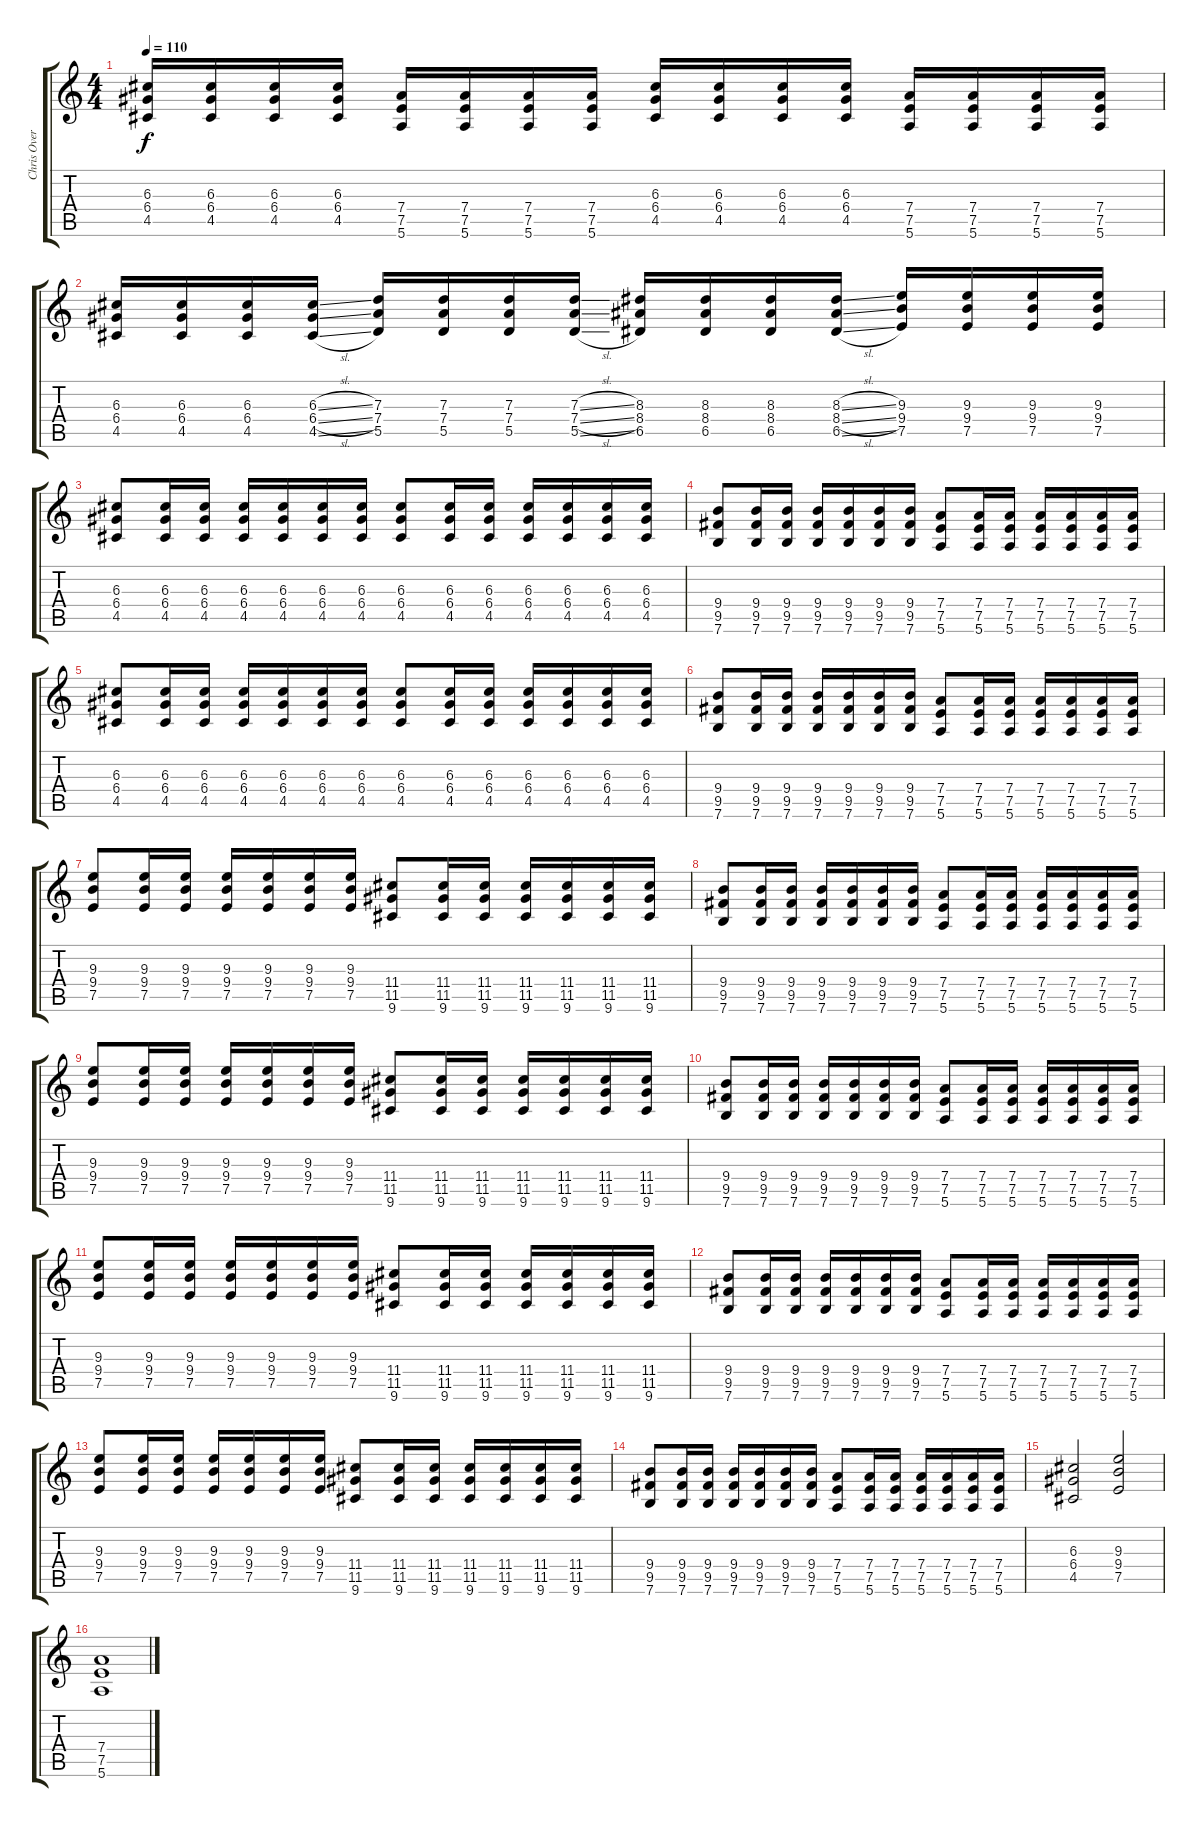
\track ("Chris Overdub" "Chris Over") {instrument distortionguitar}
\staff {score tabs}
\tuning (E4 B3 G3 D3 A2 E2) {hide}
\ts (4 4)
\tempo 110
\clef g2
\ks c
(6.3 6.4 4.5).16{dy f} (6.3 6.4 4.5).16 (6.3 6.4 4.5).16 (6.3 6.4 4.5).16 (7.4 7.5 5.6).16 (7.4 7.5 5.6).16 (7.4 7.5 5.6).16 (7.4 7.5 5.6).16 (6.3 6.4 4.5).16 (6.3 6.4 4.5).16 (6.3 6.4 4.5).16 (6.3 6.4 4.5).16 (7.4 7.5 5.6).16 (7.4 7.5 5.6).16 (7.4 7.5 5.6).16 (7.4 7.5 5.6).16 |
(6.3 6.4 4.5).16 (6.3 6.4 4.5).16 (6.3 6.4 4.5).16 (6.3{sl} 6.4{sl} 4.5{sl}).16 (7.3 7.4 5.5).16 (7.3 7.4 5.5).16 (7.3 7.4 5.5).16 (7.3{sl} 7.4{sl} 5.5{sl}).16 (8.3 8.4 6.5).16 (8.3 8.4 6.5).16 (8.3 8.4 6.5).16 (8.3{sl} 8.4{sl} 6.5{sl}).16 (9.3 9.4 7.5).16 (9.3 9.4 7.5).16 (9.3 9.4 7.5).16 (9.3 9.4 7.5).16 |
(6.3 6.4 4.5).8 (6.3 6.4 4.5).16 (6.3 6.4 4.5).16 (6.3 6.4 4.5).16 (6.3 6.4 4.5).16 (6.3 6.4 4.5).16 (6.3 6.4 4.5).16 (6.3 6.4 4.5).8 (6.3 6.4 4.5).16 (6.3 6.4 4.5).16 (6.3 6.4 4.5).16 (6.3 6.4 4.5).16 (6.3 6.4 4.5).16 (6.3 6.4 4.5).16 |
(9.4 9.5 7.6).8 (9.4 9.5 7.6).16 (9.4 9.5 7.6).16 (9.4 9.5 7.6).16 (9.4 9.5 7.6).16 (9.4 9.5 7.6).16 (9.4 9.5 7.6).16 (7.4 7.5 5.6).8 (7.4 7.5 5.6).16 (7.4 7.5 5.6).16 (7.4 7.5 5.6).16 (7.4 7.5 5.6).16 (7.4 7.5 5.6).16 (7.4 7.5 5.6).16 |
(6.3 6.4 4.5).8 (6.3 6.4 4.5).16 (6.3 6.4 4.5).16 (6.3 6.4 4.5).16 (6.3 6.4 4.5).16 (6.3 6.4 4.5).16 (6.3 6.4 4.5).16 (6.3 6.4 4.5).8 (6.3 6.4 4.5).16 (6.3 6.4 4.5).16 (6.3 6.4 4.5).16 (6.3 6.4 4.5).16 (6.3 6.4 4.5).16 (6.3 6.4 4.5).16 |
(9.4 9.5 7.6).8 (9.4 9.5 7.6).16 (9.4 9.5 7.6).16 (9.4 9.5 7.6).16 (9.4 9.5 7.6).16 (9.4 9.5 7.6).16 (9.4 9.5 7.6).16 (7.4 7.5 5.6).8 (7.4 7.5 5.6).16 (7.4 7.5 5.6).16 (7.4 7.5 5.6).16 (7.4 7.5 5.6).16 (7.4 7.5 5.6).16 (7.4 7.5 5.6).16 |
(9.3 9.4 7.5).8 (9.3 9.4 7.5).16 (9.3 9.4 7.5).16 (9.3 9.4 7.5).16 (9.3 9.4 7.5).16 (9.3 9.4 7.5).16 (9.3 9.4 7.5).16 (11.4 11.5 9.6).8 (11.4 11.5 9.6).16 (11.4 11.5 9.6).16 (11.4 11.5 9.6).16 (11.4 11.5 9.6).16 (11.4 11.5 9.6).16 (11.4 11.5 9.6).16 |
(9.4 9.5 7.6).8 (9.4 9.5 7.6).16 (9.4 9.5 7.6).16 (9.4 9.5 7.6).16 (9.4 9.5 7.6).16 (9.4 9.5 7.6).16 (9.4 9.5 7.6).16 (7.4 7.5 5.6).8 (7.4 7.5 5.6).16 (7.4 7.5 5.6).16 (7.4 7.5 5.6).16 (7.4 7.5 5.6).16 (7.4 7.5 5.6).16 (7.4 7.5 5.6).16 |
(9.3 9.4 7.5).8 (9.3 9.4 7.5).16 (9.3 9.4 7.5).16 (9.3 9.4 7.5).16 (9.3 9.4 7.5).16 (9.3 9.4 7.5).16 (9.3 9.4 7.5).16 (11.4 11.5 9.6).8 (11.4 11.5 9.6).16 (11.4 11.5 9.6).16 (11.4 11.5 9.6).16 (11.4 11.5 9.6).16 (11.4 11.5 9.6).16 (11.4 11.5 9.6).16 |
(9.4 9.5 7.6).8 (9.4 9.5 7.6).16 (9.4 9.5 7.6).16 (9.4 9.5 7.6).16 (9.4 9.5 7.6).16 (9.4 9.5 7.6).16 (9.4 9.5 7.6).16 (7.4 7.5 5.6).8 (7.4 7.5 5.6).16 (7.4 7.5 5.6).16 (7.4 7.5 5.6).16 (7.4 7.5 5.6).16 (7.4 7.5 5.6).16 (7.4 7.5 5.6).16 |
(9.3 9.4 7.5).8 (9.3 9.4 7.5).16 (9.3 9.4 7.5).16 (9.3 9.4 7.5).16 (9.3 9.4 7.5).16 (9.3 9.4 7.5).16 (9.3 9.4 7.5).16 (11.4 11.5 9.6).8 (11.4 11.5 9.6).16 (11.4 11.5 9.6).16 (11.4 11.5 9.6).16 (11.4 11.5 9.6).16 (11.4 11.5 9.6).16 (11.4 11.5 9.6).16 |
(9.4 9.5 7.6).8 (9.4 9.5 7.6).16 (9.4 9.5 7.6).16 (9.4 9.5 7.6).16 (9.4 9.5 7.6).16 (9.4 9.5 7.6).16 (9.4 9.5 7.6).16 (7.4 7.5 5.6).8 (7.4 7.5 5.6).16 (7.4 7.5 5.6).16 (7.4 7.5 5.6).16 (7.4 7.5 5.6).16 (7.4 7.5 5.6).16 (7.4 7.5 5.6).16 |
(9.3 9.4 7.5).8 (9.3 9.4 7.5).16 (9.3 9.4 7.5).16 (9.3 9.4 7.5).16 (9.3 9.4 7.5).16 (9.3 9.4 7.5).16 (9.3 9.4 7.5).16 (11.4 11.5 9.6).8 (11.4 11.5 9.6).16 (11.4 11.5 9.6).16 (11.4 11.5 9.6).16 (11.4 11.5 9.6).16 (11.4 11.5 9.6).16 (11.4 11.5 9.6).16 |
(9.4 9.5 7.6).8 (9.4 9.5 7.6).16 (9.4 9.5 7.6).16 (9.4 9.5 7.6).16 (9.4 9.5 7.6).16 (9.4 9.5 7.6).16 (9.4 9.5 7.6).16 (7.4 7.5 5.6).8 (7.4 7.5 5.6).16 (7.4 7.5 5.6).16 (7.4 7.5 5.6).16 (7.4 7.5 5.6).16 (7.4 7.5 5.6).16 (7.4 7.5 5.6).16 |
(6.3 6.4 4.5).2 (9.3 9.4 7.5).2 |
(7.4 7.5 5.6).1
